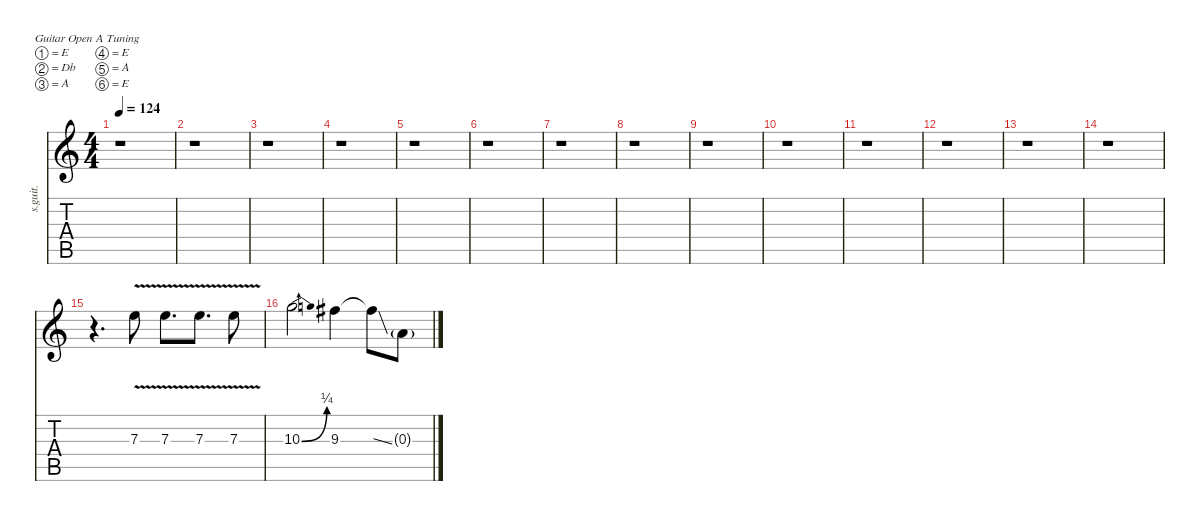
\defaultSystemsLayout 4
\hideDynamics
\bracketExtendMode nobrackets
\track ("Jack White (Solo Guitar)" "s.guit.") {instrument distortionguitar}
\staff {score tabs}
\tuning (E4 Db4 A3 E3 A2 E2)
\ts (4 4)
\tempo 124
\clef g2
\ks c
r.1{dy mf} |
r.1 |
r.1 |
r.1 |
r.1 |
r.1 |
r.1 |
r.1 |
r.1 |
r.1 |
r.1 |
r.1 |
r.1 |
r.1 |
r.4{d} 7.3{v}.8{lyrics (0 "") lyrics (1 "") lyrics (2 "") lyrics (3 "") lyrics (4 "")} 7.3{v}.8{d lyrics (0 "") lyrics (1 "") lyrics (2 "") lyrics (3 "") lyrics (4 "")} 7.3{v}.8{d lyrics (0 "") lyrics (1 "") lyrics (2 "") lyrics (3 "") lyrics (4 "")} 7.3{v}.8{lyrics (0 "") lyrics (1 "") lyrics (2 "") lyrics (3 "") lyrics (4 "")} |
10.3{be (bend 0 0 60 1)}.2{lyrics (0 "") lyrics (1 "") lyrics (2 "") lyrics (3 "") lyrics (4 "")} 9.3{acc #}.4{lyrics (0 "") lyrics (1 "") lyrics (2 "") lyrics (3 "") lyrics (4 "")} 9.3{ss t acc #}.8{lyrics (0 "") lyrics (1 "") lyrics (2 "") lyrics (3 "") lyrics (4 "")} 0.3{g}.8{lyrics (0 "") lyrics (1 "") lyrics (2 "") lyrics (3 "") lyrics (4 "") dy ff}
